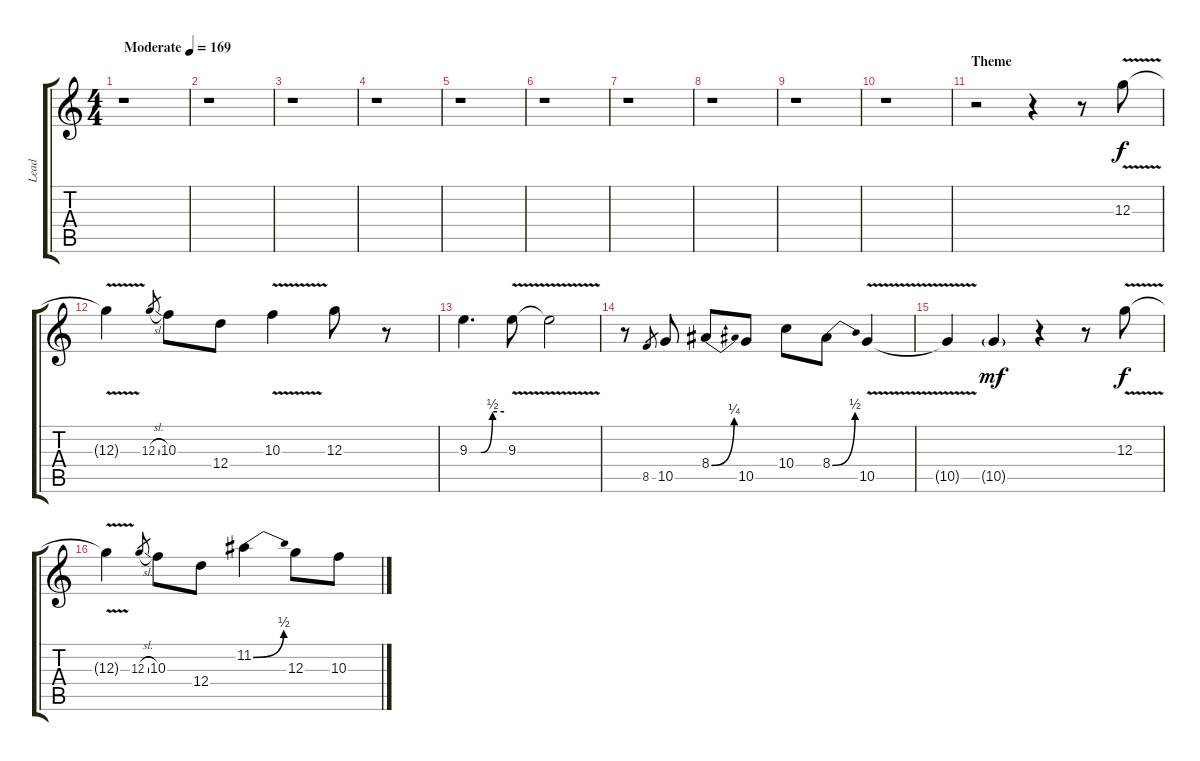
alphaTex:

\track ("Lead" "Lead") {instrument distortionguitar}
\staff {score tabs}
\tuning (E4 B3 G3 D3 A2 E2) {hide}
\ts (4 4)
\tempo (169 "Moderate")
\clef g2
\ks c
r.1{dy f instrument distortionguitar} |
r.1 |
r.1 |
r.1 |
r.1 |
r.1 |
r.1 |
r.1 |
r.1 |
r.1 |
\section ("" "Theme")
r.2 r.4 r.8 12.3{v}.8 |
12.3{t}.4 12.3{sl}.8{gr} 10.3.8 12.4.8 10.3{v}.4 12.3.8 r.8 |
9.3{be (custom 0 0 20 0 40 2 60 2)}.4{d} 9.3{v}.8 9.3{t}.2 |
r.8 8.5.8{gr} 10.5.8 8.4{be (bend 0 0 60 1)}.8 10.5.8 10.4.8 8.4{be (bend 0 0 60 2)}.8 10.5{v}.4 |
10.5{t}.4 10.5{g}.4{dy mf} r.4 r.8 12.3{v}.8{dy f} |
12.3{t}.4 12.3{sl}.8{gr} 10.3.8 12.4.8 11.2{be (bend 0 0 60 2)}.4 12.3.8 10.3.8
